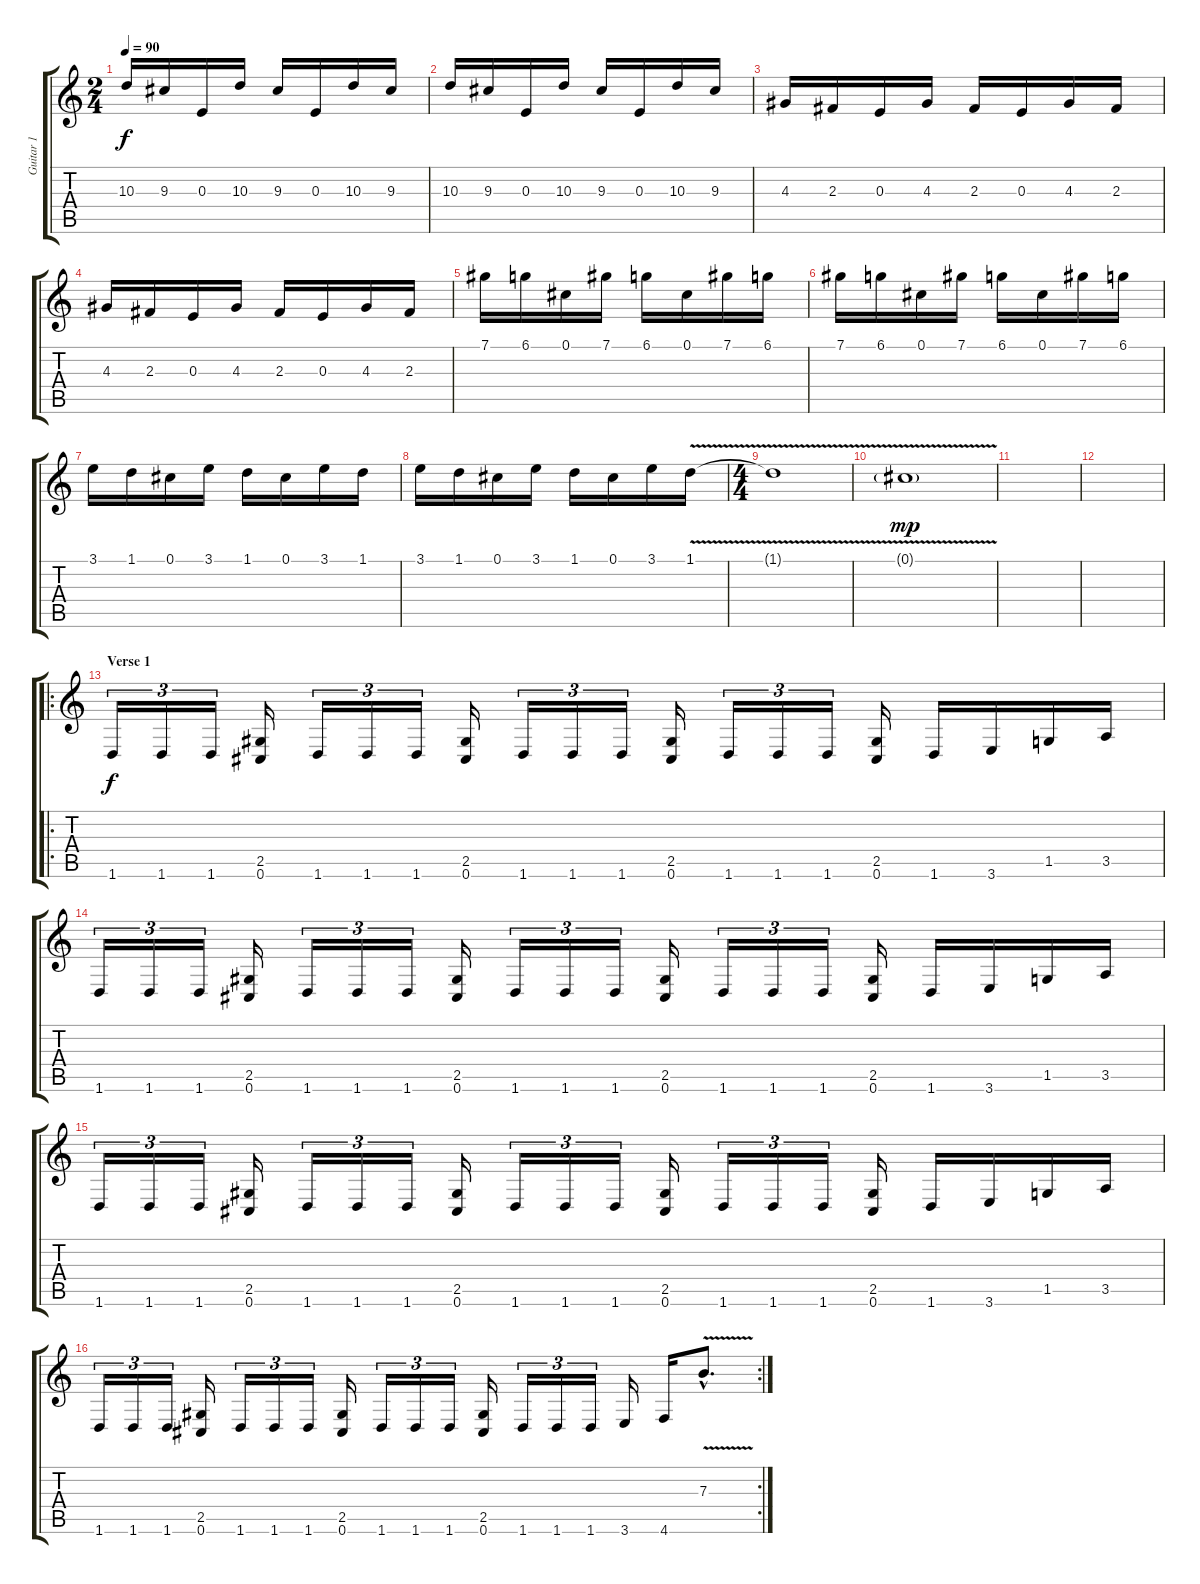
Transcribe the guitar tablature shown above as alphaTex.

\track ("Guitar 1" "Guitar 1") {instrument overdrivenguitar}
\staff {score tabs}
\tuning (Db4 Ab3 E3 B2 Gb2 Db2) {hide}
\ts (2 4)
\tempo 90
\clef g2
\ks c
10.3.16{dy f} 9.3.16 0.3.16 10.3.16 9.3.16 0.3.16 10.3.16 9.3.16 |
10.3.16 9.3.16 0.3.16 10.3.16 9.3.16 0.3.16 10.3.16 9.3.16 |
4.3.16 2.3.16 0.3.16 4.3.16 2.3.16 0.3.16 4.3.16 2.3.16 |
4.3.16 2.3.16 0.3.16 4.3.16 2.3.16 0.3.16 4.3.16 2.3.16 |
7.1.16 6.1.16 0.1.16 7.1.16 6.1.16 0.1.16 7.1.16 6.1.16 |
7.1.16 6.1.16 0.1.16 7.1.16 6.1.16 0.1.16 7.1.16 6.1.16 |
3.1.16 1.1.16 0.1.16 3.1.16 1.1.16 0.1.16 3.1.16 1.1.16 |
3.1.16 1.1.16 0.1.16 3.1.16 1.1.16 0.1.16 3.1.16 1.1{v}.16 |
\ts (4 4)
1.1{t}.1 |
0.1{v g}.1{dy mp} |
|
|
\ro
\section ("" "Verse 1")
1.6.16{tu (3 2) dy f} 1.6.16{tu (3 2)} 1.6.16{tu (3 2)} (2.5 0.6).16 1.6.16{tu (3 2)} 1.6.16{tu (3 2)} 1.6.16{tu (3 2)} (2.5 0.6).16 1.6.16{tu (3 2)} 1.6.16{tu (3 2)} 1.6.16{tu (3 2)} (2.5 0.6).16 1.6.16{tu (3 2)} 1.6.16{tu (3 2)} 1.6.16{tu (3 2)} (2.5 0.6).16 1.6.16 3.6.16 1.5.16 3.5.16 |
1.6.16{tu (3 2)} 1.6.16{tu (3 2)} 1.6.16{tu (3 2)} (2.5 0.6).16 1.6.16{tu (3 2)} 1.6.16{tu (3 2)} 1.6.16{tu (3 2)} (2.5 0.6).16 1.6.16{tu (3 2)} 1.6.16{tu (3 2)} 1.6.16{tu (3 2)} (2.5 0.6).16 1.6.16{tu (3 2)} 1.6.16{tu (3 2)} 1.6.16{tu (3 2)} (2.5 0.6).16 1.6.16 3.6.16 1.5.16 3.5.16 |
1.6.16{tu (3 2)} 1.6.16{tu (3 2)} 1.6.16{tu (3 2)} (2.5 0.6).16 1.6.16{tu (3 2)} 1.6.16{tu (3 2)} 1.6.16{tu (3 2)} (2.5 0.6).16 1.6.16{tu (3 2)} 1.6.16{tu (3 2)} 1.6.16{tu (3 2)} (2.5 0.6).16 1.6.16{tu (3 2)} 1.6.16{tu (3 2)} 1.6.16{tu (3 2)} (2.5 0.6).16 1.6.16 3.6.16 1.5.16 3.5.16 |
\rc 2
1.6.16{tu (3 2)} 1.6.16{tu (3 2)} 1.6.16{tu (3 2)} (2.5 0.6).16 1.6.16{tu (3 2)} 1.6.16{tu (3 2)} 1.6.16{tu (3 2)} (2.5 0.6).16 1.6.16{tu (3 2)} 1.6.16{tu (3 2)} 1.6.16{tu (3 2)} (2.5 0.6).16 1.6.16{tu (3 2)} 1.6.16{tu (3 2)} 1.6.16{tu (3 2)} 3.6.16 4.6.16 7.3{v hac}.8{d}
